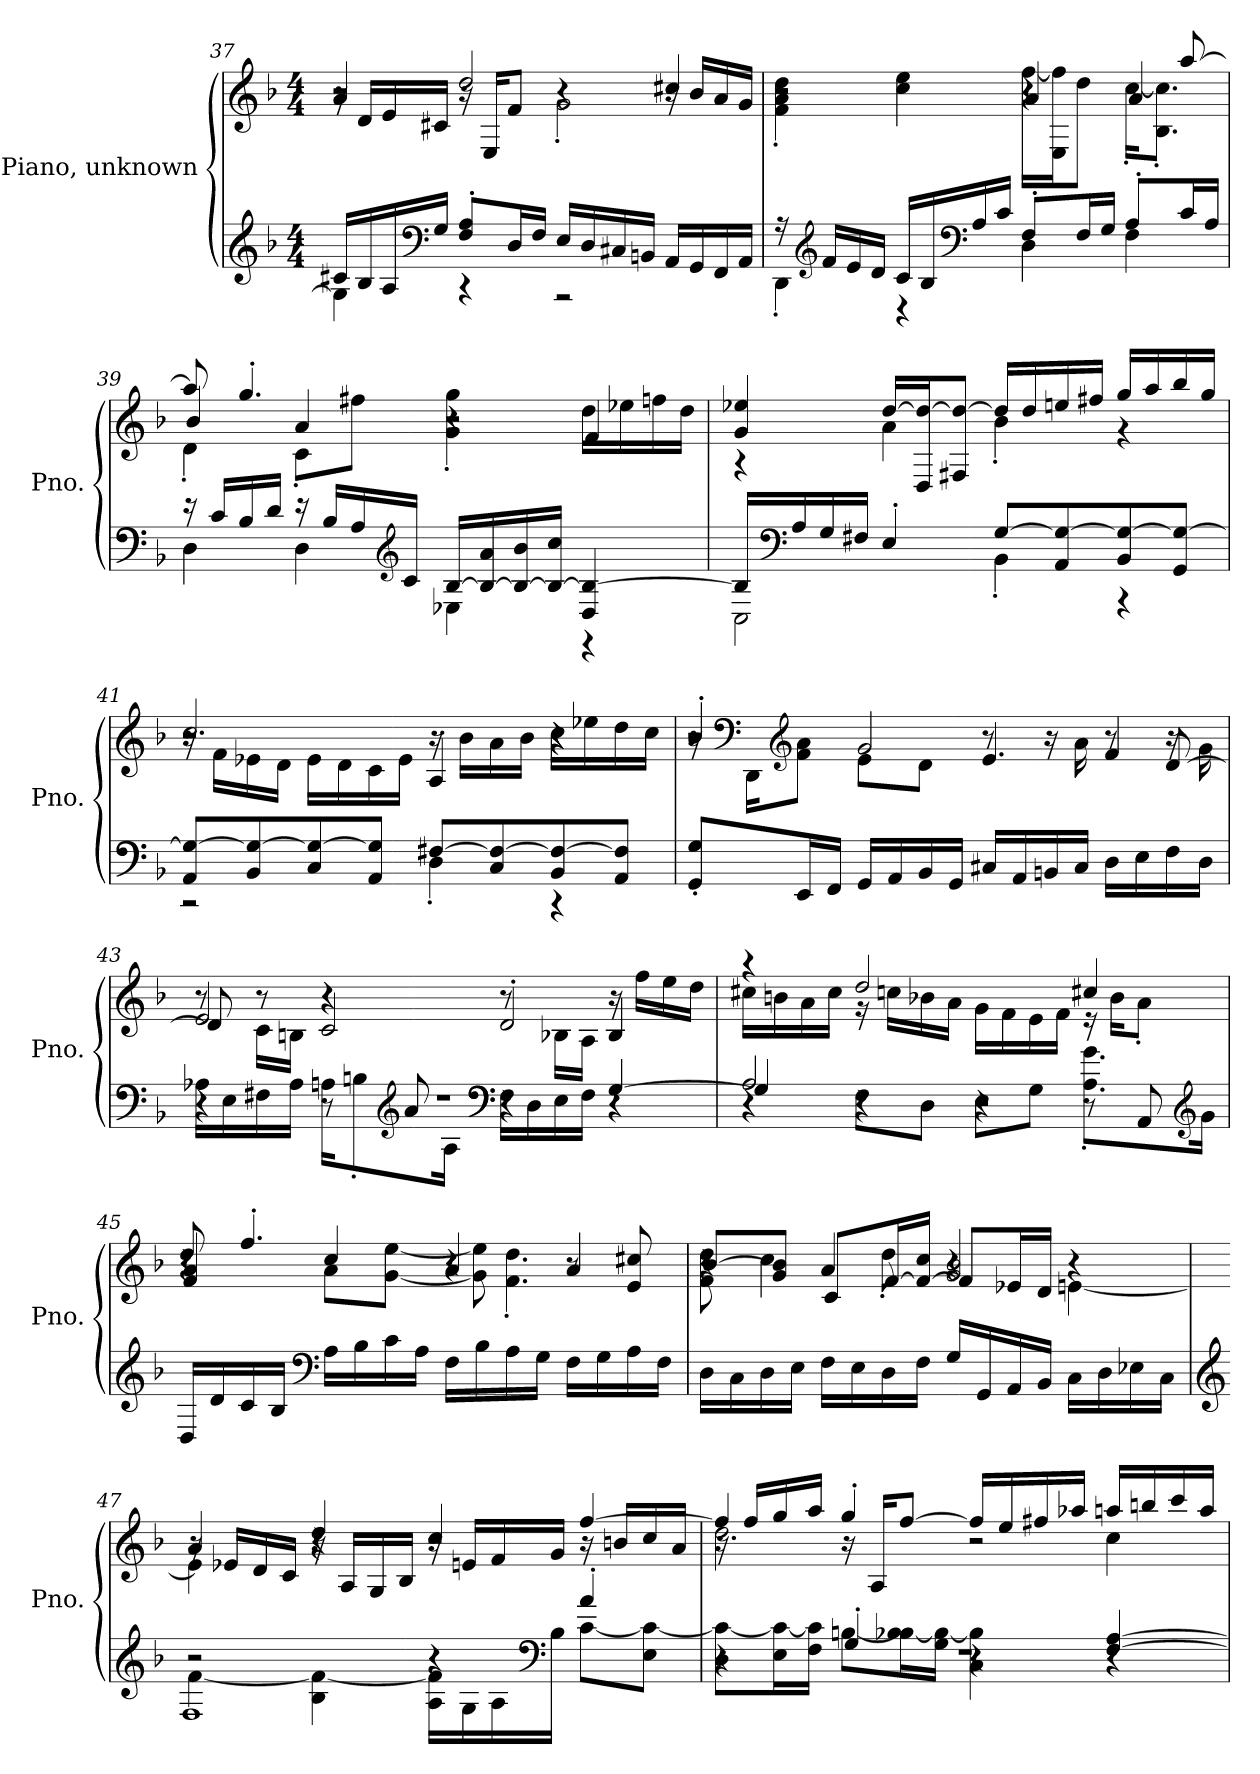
**kern	**kern
*part1	*part1
*staff2	*staff1
*I"Piano, unknown	*
*I'Pno.	*
*clefG2	*clefG2
*k[b-]	*k[b-]
*M4/4	*M4/4
=37	=37
*^	*^
*	*	*	*^
16c#X/LL	4G\]	4a/	2r	16r
16B-/	.	.	.	16d/LL
16A/	.	.	.	16e/
*clefF4	*	*	*	*
16G/JJ	.	.	.	16c#X/JJ
8F/' 8A/'L	4r	2dd/	.	16r
.	.	.	.	16E/KL
16D/L	.	.	.	8f/J
16F/JJ	.	.	.	.
16E/LL	2r	.	2g'\	4r
16D/	.	.	.	.
16C#X/	.	.	.	.
16BBn/JJ	.	.	.	.
16AA/LL	.	4cc#X/	.	16r
16GG/	.	.	.	16b-/LL
16FF/	.	.	.	16a/
16AA/JJ	.	.	.	16g/JJ
!!LO:PB:g=z	!!	!!
=38	=38	=38	=38	=38
16r	4DD'\	2r	4f\' 4a\' 4dd\'	2r
*clefG2	*	*	*	*
16f/LL	.	.	.	.
16e/	.	.	.	.
16d/JJ	.	.	.	.
16c/LL	4r	.	4cc\ 4ee\	.
16B-/	.	.	.	.
*clefF4	*	*	*	*
16A/	.	.	.	.
16c/JJ	.	.	.	.
8F'/L	4D\	4r	[16ff\LL	4a/
.	.	.	16E\ 16ff\]J	.
16F/L	.	.	8dd\J	.
16G/JJ	.	.	.	.
8A'/L	4F\	8r	[16cc'\KL	4a/
.	.	.	8.B-\' 8.cc\]'J	.
16c/L	.	[8aa/	.	.
16A/JJ	.	.	.	.
=39	=39	=39	=39	=39
16r	4D\	8aa/]	4d'\	4b-/
16c/LL	.	.	.	.
16B-/	.	4.gg'/	.	.
16d/JJ	.	.	.	.
16r	4D\	.	8c'\L	4a/
16B-/LL	.	.	.	.
16A/	.	.	8ff#X\J	.
*clefG2	*	*	*	*
16c/JJ	.	.	.	.
[16B-/LL	4E-X\	2r	4g\' 4gg\'	4r
16B-/_ 16a/	.	.	.	.
16B-/_ 16b-/	.	.	.	.
16B-/_ 16cc/JJ	.	.	.	.
4D/ 4B-/_	4r	.	16dd\LL	4f/
.	.	.	16ee-X\	.
.	.	.	16ffn\	.
.	.	.	16dd\JJ	.
*	*	*	*v	*v
!!LO:LB:g=z
=40	=40	=40	=40
16B-/LL]	2C\	4g/ 4ee-X/	4r
*clefF4	*	*	*
16A/	.	.	.
16G/	.	.	.
16F#X/JJ	.	.	.
4E'/	.	[16dd/LL	4a\
.	.	16D/ 16dd/_J	.
.	.	8F#X/ 8dd/_J	.
[8G/L	4BB-'\	16dd/LL]	4b-'\
.	.	16dd/	.
8AA/ 8G/_	.	16een/	.
.	.	16ff#X/JJ	.
8BB-/ 8G/_	4r	16gg/LL	4r
.	.	16aa/	.
8GG/ 8G/_J	.	16bb-/	.
.	.	16gg/JJ	.
=41	=41	=41	=41
*	*	*	*^
8AA/ 8G/_L	2r	2.cc/	16r	2r
.	.	.	16f\LL	.
8BB-/ 8G/_	.	.	16e-X\	.
.	.	.	16d\JJ	.
8C/ 8G/_	.	.	16e-\LL	.
.	.	.	16d\	.
8AA/ 8G/]J	.	.	16c\	.
.	.	.	16e-\JJ	.
[8F#X/L	4D'\	.	16r	4A'/
.	.	.	16b-\LL	.
8C/ 8F#/_	.	.	16a\	.
.	.	.	16b-\JJ	.
8BB-/ 8F#/_	4r	4r	16cc\LL	4r
.	.	.	16ee-X\	.
8AA/ 8F#/]J	.	.	16dd\	.
.	.	.	16cc\JJ	.
*v	*v	*	*	*
!!LO:LB:g=z	!!	!!
=42	=42	=42	=42
8GG/' 8G/'L	4b-'/	16r	2r
*	*clefF4	*	*
.	.	16DD\KL	.
*	*clefG2	*	*
16EE/L	.	8f\ 8a\J	.
16FF/JJ	.	.	.
16GG/LL	2g/	8e\L	.
16AA/	.	.	.
16BB-/	.	8d\J	.
16GG/JJ	.	.	.
16C#X/LL	.	8r	4.e/
16AA/	.	.	.
16BBn/	.	16r	.
16C#/JJ	.	16a\	.
16D\LL	4f/	8r	.
16E\	.	.	.
16F\	.	16r	[8d/
16D\JJ	.	16g\	.
=43	=43	=43	=43
*^	*	*	*
*	*^	*	*	*
1r	16A-X\LL	4r	2e/	8r	8d/]
.	16E\	.	.	.	.
.	16F#X\	.	.	16c\LL	8r
.	16A-\JJ	.	.	16Bn\JJ	.
.	16An\KL	8r	.	4r	2c/
.	8Bn'\	.	.	.	.
*clefG2	*	*	*	*	*
.	.	8a/	.	.	.
.	16A\Jk	.	.	.	.
*clefF4	*	*	*	*	*
.	16F#\LL	4r	2d'/	8r	.
.	16D\	.	.	.	.
.	16E\	.	.	16B-X\LL	.
.	16F#\JJ	.	.	16A\JJ	.
.	4r	[4G/	.	16r	4B-/
.	.	.	.	16ff\LL	.
.	.	.	.	16ee\	.
.	.	.	.	16dd\JJ	.
*	*	*	*	*v	*v
!!LO:LB:g=z
=44	=44	=44	=44	=44
2A/	4r	4G/]	4r	16cc#X\LL
.	.	.	.	16bn\
.	.	.	.	16a\
.	.	.	.	16cc#\JJ
.	8F\L	4r	2dd/	16r
.	.	.	.	16ccn\LL
.	8D\J	.	.	16b-X\
.	.	.	.	16a\JJ
2r	8E\L	4r	.	16g\LL
.	.	.	.	16f\
.	8G\J	.	.	16e\
.	.	.	.	16f\JJ
.	8.A\' 8.g\'L	8r	4cc#X/	16r
.	.	.	.	16b-\KL
.	.	8AA/	.	8a'\J
*clefG2	*	*	*	*
.	16g\Jk	.	.	.
*v	*v	*v	*	*
=45	=45	=45
*	*	*^
16D/LL	8dd/	4r	4f/ 4a/
16d/	.	.	.
16c/	4.ff'/	.	.
16B-/JJ	.	.	.
*clefF4	*	*	*
16A\LL	.	8a\L	4cc/
16B-\	.	.	.
16c\	.	[8g\ [8ee\J	.
16A\JJ	.	.	.
16F\LL	4a/	8g\] 8ee\]	4r
16B-\	.	.	.
16A\	.	4.f\' 4.dd\'	.
16G\JJ	.	.	.
16F\LL	4a/	.	8r
16G\	.	.	.
16A\	.	.	8e/ 8cc#X/
16F\JJ	.	.	.
!!LO:LB:g=z	!!	!!
=46	=46	=46	=46
16D\LL	4r	8f\ 8dd\	[8b-/L
16C\	.	.	.
16D\	.	4cc\	8g/ 8b-/]J
16E\JJ	.	.	.
16F\LL	4a/	.	8c/L
16E\	.	.	.
16D\	.	8dd'\	[16f/L
16F\JJ	.	.	16f/_ 16cc/JJ
16G/LL	2g/ 2b-/	4r	8f/L]
16GG/	.	.	.
16AA/	.	.	16e-X/L
16BB-/JJ	.	.	16d/JJ
16C\LL	.	[4en\	4r
16D\	.	.	.
16E-X\	.	.	.
16C\JJ	.	.	.
=47	=47	=47	=47
*clefG2	*	*	*
*^	*	*	*
*	*^	*	*	*
2r	[4f\	1F	4a/	4e\]	16r
.	.	.	.	.	16e-X/LL
.	.	.	.	.	16d/
.	.	.	.	.	16c/JJ
.	4B-\ 4f\_	.	4dd/	4r	16r
.	.	.	.	.	16A/LL
.	.	.	.	.	16G/
.	.	.	.	.	16B-/JJ
4r	16A\ 16f\]LL	.	4cc/	2r	16r
.	16G\	.	.	.	16en/LL
.	16A\	.	.	.	16f/
*clefF4	*	*	*	*	*
.	16B-\JJ	.	.	.	16g/JJ
4a'/	[8c\L	.	[4ff/	.	16r
.	.	.	.	.	16bn/LL
.	8E\ 8c\_J	.	.	.	16cc/
.	.	.	.	.	16a/JJ
!!LO:LB:g=z	!!	!!
=48	=48	=48	=48	=48	=48
1r	8D\ 8c\_L	4r	4ff/]	2.dd\	16r
.	.	.	.	.	16ff/LL
.	16E\ 16c\_L	.	.	.	16gg/
.	16F\ 16c\]JJ	.	.	.	16aa/JJ
.	[8Bn\L	4G'/	4gg'/	.	16r
.	.	.	.	.	16A/KL
.	16B-X\ 16B\_L	.	.	.	[8ff/J
.	16G\ 16B\_JJ	.	.	.	.
.	4C\ 4B\]	4r	2r	.	16ff/LL]
.	.	.	.	.	16ee/
.	.	.	.	.	16ff#X/
.	.	.	.	.	16aa-X/JJ
.	4r	[4F/ [4A/	.	4cc\	16aan/LL
.	.	.	.	.	16bbn/
.	.	.	.	.	16ccc/
.	.	.	.	.	16aa/JJ
*v	*v	*v	*	*	*
*	*v	*v	*v
=	=
*-	*-
